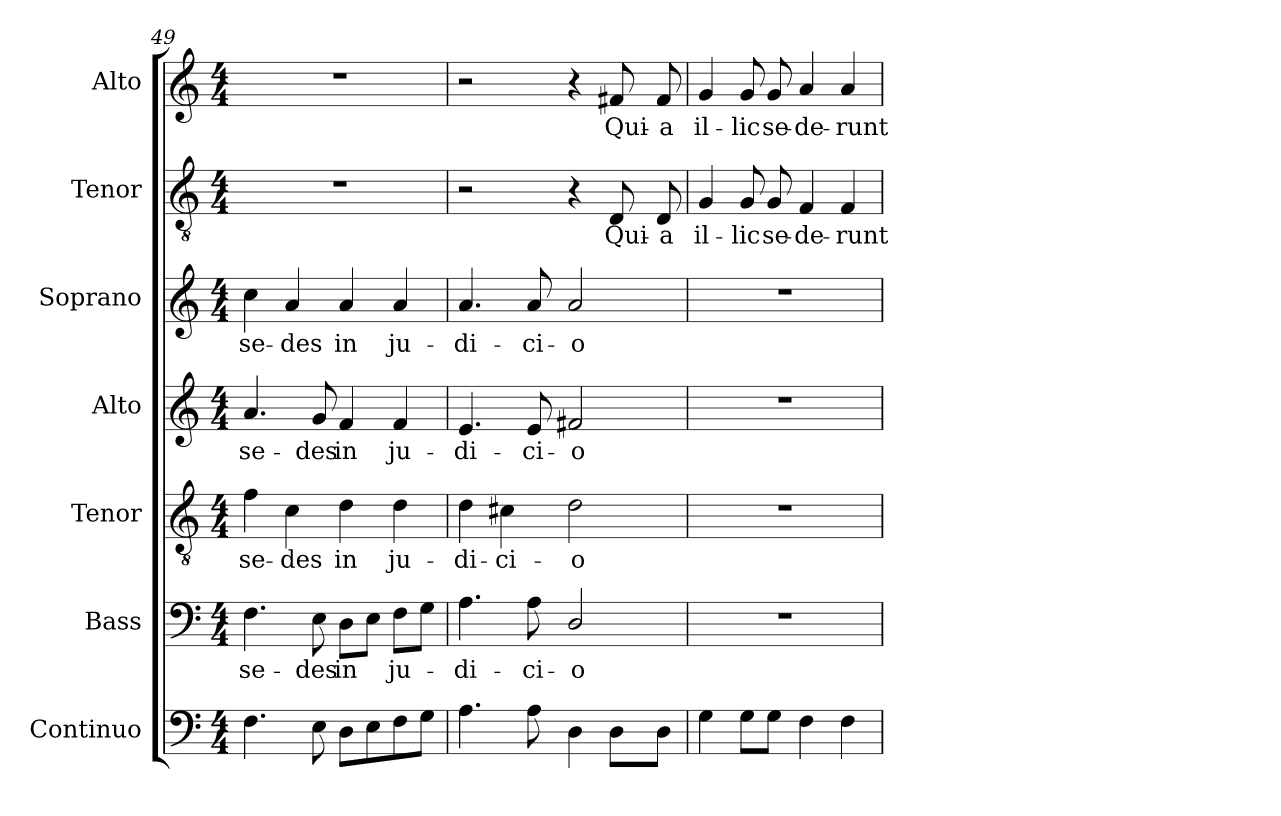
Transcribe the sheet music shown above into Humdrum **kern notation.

**kern	**kern	**text	**kern	**text	**kern	**text	**kern	**text	**kern	**text	**kern	**text
*part7	*part6	*part6	*part5	*part5	*part4	*part4	*part3	*part3	*part2	*part2	*part1	*part1
*staff7	*staff6	*staff6	*staff5	*staff5	*staff4	*staff4	*staff3	*staff3	*staff2	*staff2	*staff1	*staff1
*I"Continuo	*I"Bass	*	*I"Tenor	*	*I"Alto	*	*I"Soprano	*	*I"Tenor	*	*I"Alto	*
*I'Cont.	*I'B.	*	*I'T.	*	*I'A.	*	*I'S.	*	*I'T.	*	*I'A.	*
!!LO:LB:g=z
*clefF4	*clefF4	*	*clefGv2	*	*clefG2	*	*clefG2	*	*clefGv2	*	*clefG2	*
*	*	*	*ITrd7c12	*	*	*	*	*	*ITrd7c12	*	*	*
*k[]	*k[]	*	*k[]	*	*k[]	*	*k[]	*	*k[]	*	*k[]	*
*C:	*C:	*	*C:	*	*C:	*	*C:	*	*C:	*	*C:	*
*M4/4	*M4/4	*	*M4/4	*	*M4/4	*	*M4/4	*	*M4/4	*	*M4/4	*
=49	=49	=49	=49	=49	=49	=49	=49	=49	=49	=49	=49	=49
!	!	!LO:LY:b:color=#000000	!	!	!	!	!	!	!	!	!	!
!	!	!	!	!LO:LY:b:color=#000000	!	!	!	!	!	!	!	!
!	!	!	!	!	!	!LO:LY:b:color=#000000	!	!	!	!	!	!
!	!	!	!	!	!	!	!	!LO:LY:b:color=#000000	!	!	!	!
4.Fi\	4.Fi\	se-	4Fi\	se-	4.ai/	se-	4cci\	se-	1r	.	1r	.
!	!	!	!	!LO:LY:b:color=#000000	!	!	!	!	!	!	!	!
!	!	!	!	!	!	!	!	!LO:LY:b:color=#000000	!	!	!	!
.	.	.	4Ci\	-des	.	.	4ai/	-des	.	.	.	.
!	!	!LO:LY:b:color=#000000	!	!	!	!	!	!	!	!	!	!
!	!	!	!	!	!	!LO:LY:b:color=#000000	!	!	!	!	!	!
8Ei\	8Ei\	-des	.	.	8gi/	-des	.	.	.	.	.	.
!	!	!LO:LY:b:color=#000000	!	!	!	!	!	!	!	!	!	!
!	!	!	!	!LO:LY:b:color=#000000	!	!	!	!	!	!	!	!
!	!	!	!	!	!	!LO:LY:b:color=#000000	!	!	!	!	!	!
!	!	!	!	!	!	!	!	!LO:LY:b:color=#000000	!	!	!	!
8Di\L	8Di\L	in	4Di\	in	4fi/	in	4ai/	in	.	.	.	.
8Ei\	8Ei\J	.	.	.	.	.	.	.	.	.	.	.
!	!	!LO:LY:b:color=#000000	!	!	!	!	!	!	!	!	!	!
!	!	!	!	!LO:LY:b:color=#000000	!	!	!	!	!	!	!	!
!	!	!	!	!	!	!LO:LY:b:color=#000000	!	!	!	!	!	!
!	!	!	!	!	!	!	!	!LO:LY:b:color=#000000	!	!	!	!
8Fi\	8Fi\L	ju-	4Di\	ju-	4fi/	ju-	4ai/	ju-	.	.	.	.
8Gi\J	8Gi\J	.	.	.	.	.	.	.	.	.	.	.
=50	=50	=50	=50	=50	=50	=50	=50	=50	=50	=50	=50	=50
!	!	!LO:LY:b:color=#000000	!	!	!	!	!	!	!	!	!	!
!	!	!	!	!LO:LY:b:color=#000000	!	!	!	!	!	!	!	!
!	!	!	!	!	!	!LO:LY:b:color=#000000	!	!	!	!	!	!
!	!	!	!	!	!	!	!	!LO:LY:b:color=#000000	!	!	!	!
4.Ai\	4.Ai\	-di-	4Di\	-di-	4.ei/	-di-	4.ai/	-di-	2r	.	2r	.
!	!	!	!	!LO:LY:b:color=#000000	!	!	!	!	!	!	!	!
.	.	.	4C#Xi\	-ci-	.	.	.	.	.	.	.	.
!	!	!LO:LY:b:color=#000000	!	!	!	!	!	!	!	!	!	!
!	!	!	!	!	!	!LO:LY:b:color=#000000	!	!	!	!	!	!
!	!	!	!	!	!	!	!	!LO:LY:b:color=#000000	!	!	!	!
8Ai\	8Ai\	-ci-	.	.	8ei/	-ci-	8ai/	-ci-	.	.	.	.
!	!	!LO:LY:b:color=#000000	!	!	!	!	!	!	!	!	!	!
!	!	!	!	!LO:LY:b:color=#000000	!	!	!	!	!	!	!	!
!	!	!	!	!	!	!LO:LY:b:color=#000000	!	!	!	!	!	!
!	!	!	!	!	!	!	!	!LO:LY:b:color=#000000	!	!	!	!
4Di\	2Di/	-o	2Di\	-o	2f#Xi/	-o	2ai/	-o	4r	.	4r	.
!	!	!	!	!	!	!	!	!	!	!LO:LY:b:color=#000000	!	!
!	!	!	!	!	!	!	!	!	!	!	!	!LO:LY:b:color=#000000
8Di\L	.	.	.	.	.	.	.	.	8DDi/	Qui-	8f#Xi/	Qui-
!	!	!	!	!	!	!	!	!	!	!LO:LY:b:color=#000000	!	!
!	!	!	!	!	!	!	!	!	!	!	!	!LO:LY:b:color=#000000
8Di\J	.	.	.	.	.	.	.	.	8DDi/	-a	8f#i/	-a
=51	=51	=51	=51	=51	=51	=51	=51	=51	=51	=51	=51	=51
!	!	!	!	!	!	!	!	!	!	!LO:LY:b:color=#000000	!	!
!	!	!	!	!	!	!	!	!	!	!	!	!LO:LY:b:color=#000000
4Gi\	1r	.	1r	.	1r	.	1r	.	4GGi/	il-	4gi/	il-
!	!	!	!	!	!	!	!	!	!	!LO:LY:b:color=#000000	!	!
!	!	!	!	!	!	!	!	!	!	!	!	!LO:LY:b:color=#000000
8Gi\L	.	.	.	.	.	.	.	.	8GGi/	-lic	8gi/	-lic
!	!	!	!	!	!	!	!	!	!	!LO:LY:b:color=#000000	!	!
!	!	!	!	!	!	!	!	!	!	!	!	!LO:LY:b:color=#000000
8Gi\J	.	.	.	.	.	.	.	.	8GGi/	se-	8gi/	se-
!	!	!	!	!	!	!	!	!	!	!LO:LY:b:color=#000000	!	!
!	!	!	!	!	!	!	!	!	!	!	!	!LO:LY:b:color=#000000
4Fi\	.	.	.	.	.	.	.	.	4FFi/	-de-	4ai/	-de-
!	!	!	!	!	!	!	!	!	!	!LO:LY:b:color=#000000	!	!
!	!	!	!	!	!	!	!	!	!	!	!	!LO:LY:b:color=#000000
4Fi\	.	.	.	.	.	.	.	.	4FFi/	-runt	4ai/	-runt
=	=	=	=	=	=	=	=	=	=	=	=	=
*-	*-	*-	*-	*-	*-	*-	*-	*-	*-	*-	*-	*-
